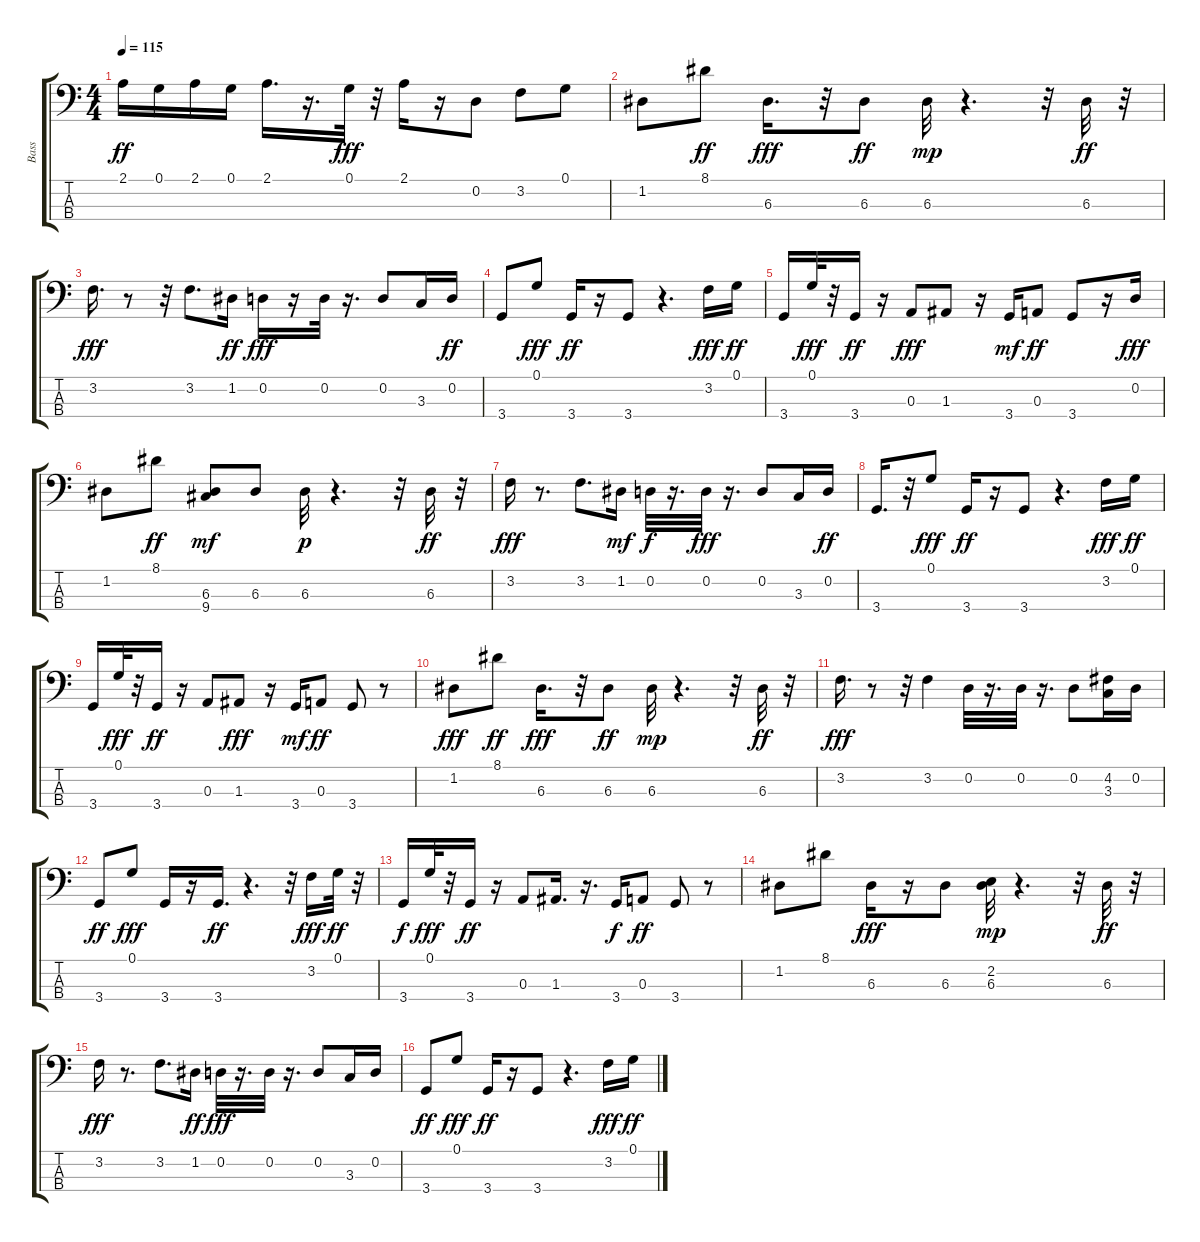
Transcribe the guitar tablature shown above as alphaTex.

\track ("Bass" "Bass") {instrument electricbasspick}
\staff {score tabs}
\tuning (G2 D2 A1 E1) {hide}
\ts (4 4)
\tempo 115
\clef f4
\ks c
2.1.16{dy ff} 0.1.16 2.1.16 0.1.16 2.1.16{d} r.16{d} 0.1.32{dy fff} r.32 2.1.16 r.16 0.2.8 3.2.8 0.1.8 |
1.2.8 8.1.8{dy ff} 6.3.16{d dy fff} r.32 6.3.8{dy ff} 6.3.32{dy mp} r.4{d} r.32 6.3.32{dy ff} r.32 |
3.2.16{d dy fff} r.8 r.32 3.2.8{d} 1.2.16{dy ff} 0.2.16{dy fff} r.16 0.2.32 r.16{d} 0.2.8 3.3.16 0.2.16{dy ff} |
3.4.8 0.1.8{dy fff} 3.4.16{dy ff} r.16 3.4.8 r.4{d} 3.2.16{dy fff} 0.1.16{dy ff} |
3.4.16 0.1.32{dy fff} r.32 3.4.16{dy ff} r.16 0.3.8{dy fff} 1.3.8 r.16 3.4.16{dy mf} 0.3.8{dy ff} 3.4.8 r.16 0.2.16{dy fff} |
1.2.8 8.1.8{dy ff} (6.3 9.4).8{dy mf} 6.3.8 6.3.32{dy p} r.4{d} r.32 6.3.32{dy ff} r.32 |
3.2.16{dy fff} r.8{d} 3.2.8{d} 1.2.16{dy mf} 0.2.32{dy f} r.16{d} 0.2.32{dy fff} r.16{d} 0.2.8 3.3.16 0.2.16{dy ff} |
3.4.16{d} r.32 0.1.8{dy fff} 3.4.16{dy ff} r.16 3.4.8 r.4{d} 3.2.16{dy fff} 0.1.16{dy ff} |
3.4.16 0.1.32{dy fff} r.32 3.4.16{dy ff} r.16 0.3.8 1.3.8{dy fff} r.16 3.4.16{dy mf} 0.3.8{dy ff} 3.4.8 r.8 |
1.2.8{dy fff} 8.1.8{dy ff} 6.3.16{d dy fff} r.32 6.3.8{dy ff} 6.3.32{dy mp} r.4{d} r.32 6.3.32{dy ff} r.32 |
3.2.16{d dy fff} r.8 r.32 3.2.4 0.2.32 r.16{d} 0.2.32 r.16{d} 0.2.8 (4.2 3.3).16 0.2.16 |
3.4.8{dy ff} 0.1.8{dy fff} 3.4.16 r.16 3.4.16{d dy ff} r.4{d} r.32 3.2.16{dy fff} 0.1.32{dy ff} r.32 |
3.4.16{dy f} 0.1.32{dy fff} r.32 3.4.16{dy ff} r.16 0.3.8 1.3.16{d} r.16{d} 3.4.16{dy f} 0.3.8{dy ff} 3.4.8 r.8 |
1.2.8 8.1.8 6.3.16{dy fff} r.16 6.3.8 (2.2 6.3).32{dy mp} r.4{d} r.32 6.3.32{dy ff} r.32 |
3.2.16{dy fff} r.8{d} 3.2.8{d} 1.2.16{dy ff} 0.2.32{dy fff} r.16{d} 0.2.32 r.16{d} 0.2.8 3.3.16 0.2.16 |
3.4.8{dy ff} 0.1.8{dy fff} 3.4.16{dy ff} r.16 3.4.8 r.4{d} 3.2.16{dy fff} 0.1.16{dy ff}
